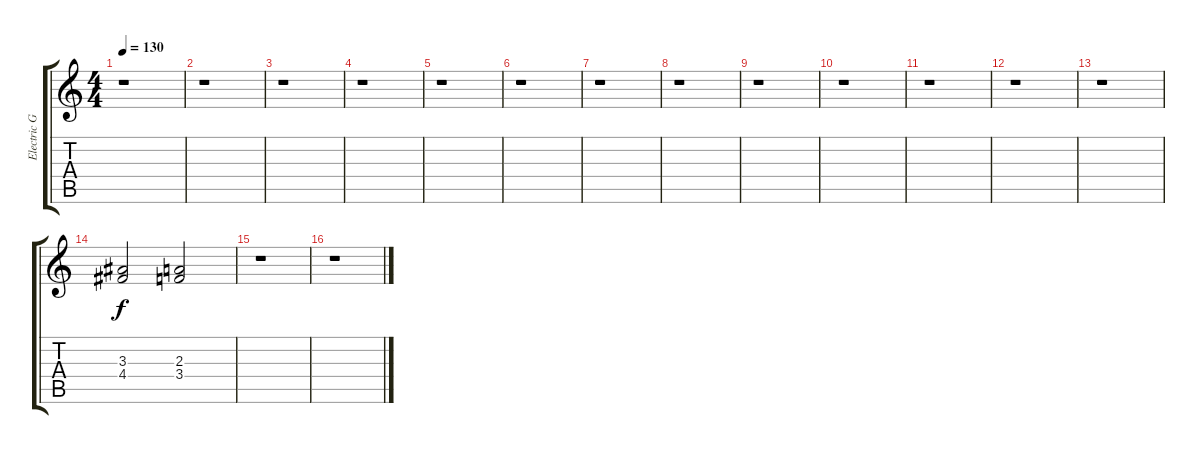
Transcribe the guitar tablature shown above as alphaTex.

\track ("Electric Guitar" "Electric G") {instrument electricguitarjazz}
\staff {score tabs}
\tuning (E4 B3 G3 D3 A2 E2) {hide}
\ts (4 4)
\tempo 130
\clef g2
\ks c
r.1{dy f} |
r.1 |
r.1 |
r.1 |
r.1 |
r.1 |
r.1 |
r.1 |
r.1 |
r.1 |
r.1 |
r.1 |
r.1 |
(3.3 4.4).2 (2.3 3.4).2 |
r.1 |
r.1
